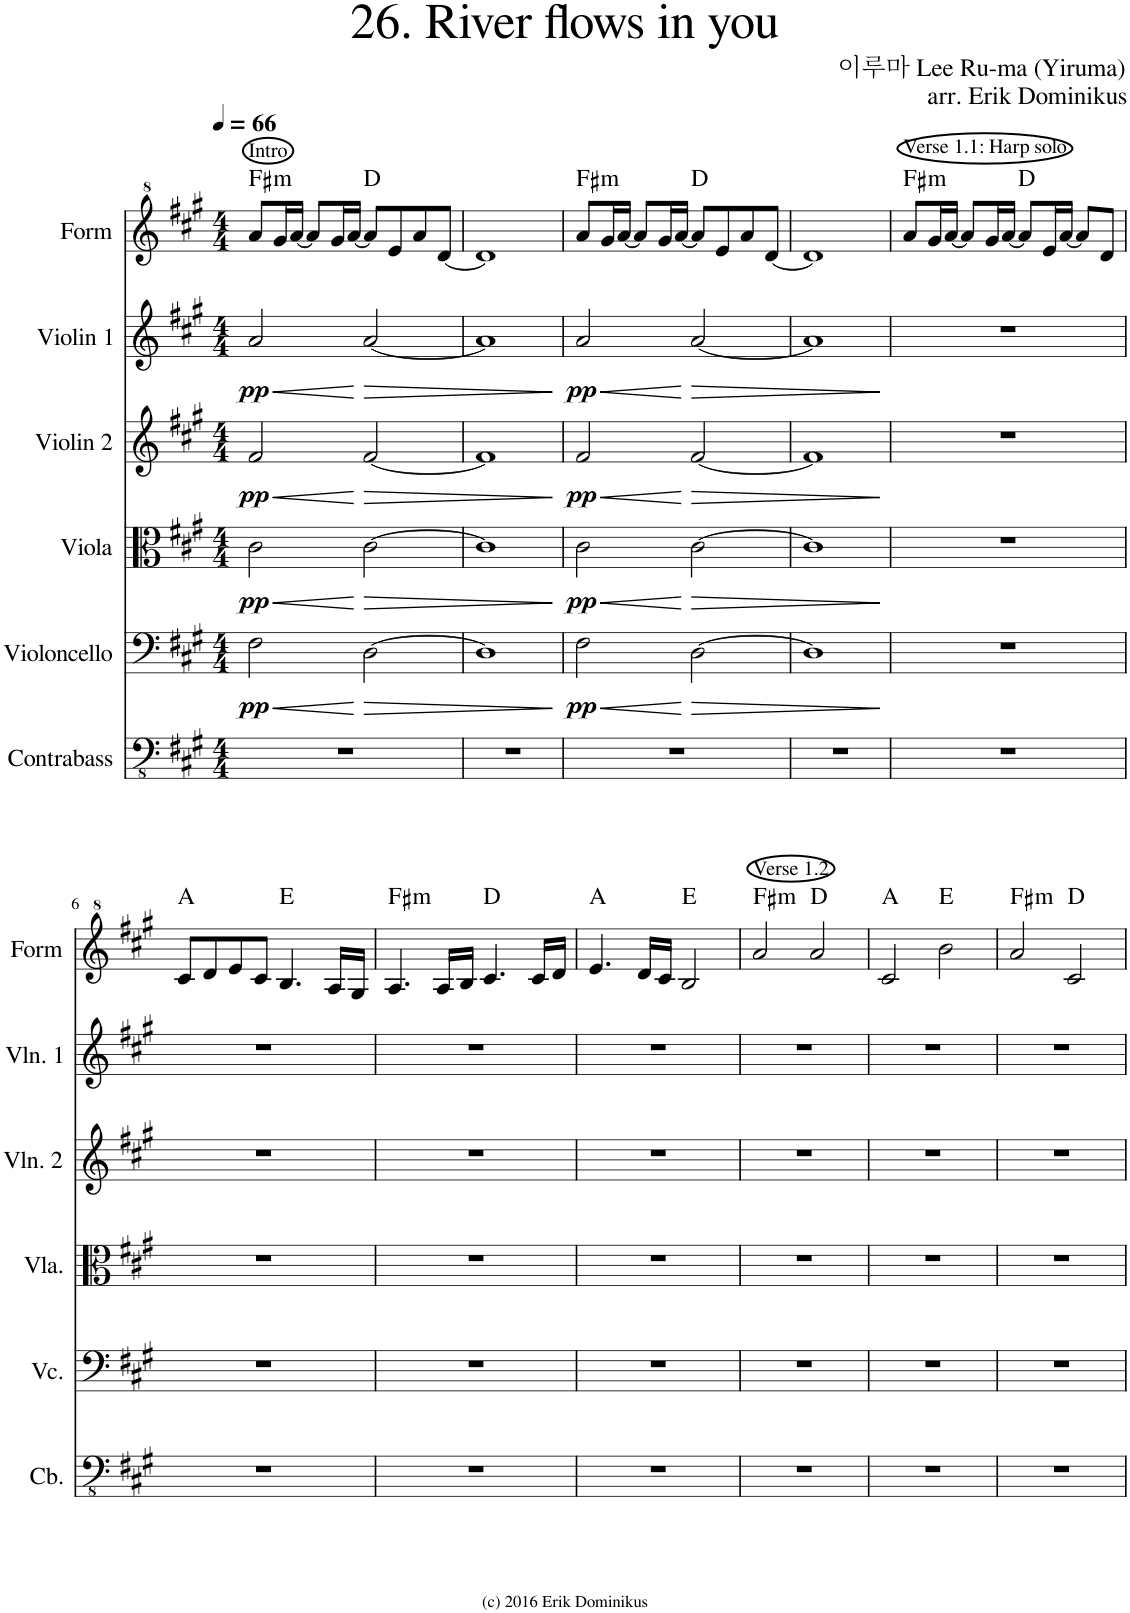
**kern	**kern	**dynam	**kern	**dynam	**kern	**dynam	**kern	**dynam	**kern	**harte
*part6	*part5	*part5	*part4	*part4	*part3	*part3	*part2	*part2	*part1	*part1
*staff6	*staff5	*staff5	*staff4	*staff4	*staff3	*staff3	*staff2	*staff2	*staff1	*
*I"Contrabass	*I"Violoncello	*	*I"Viola	*	*I"Violin 2	*	*I"Violin 1	*	*I"Form	*
*I'Cb.	*I'Vc.	*	*I'Vla.	*	*I'Vln. 2	*	*I'Vln. 1	*	*I'Form	*
*clefFv4	*clefF4	*	*clefC3	*	*clefG2	*	*clefG2	*	*clefG^2	*
*Trd7c12	*	*	*	*	*	*	*	*	*	*
*k[f#c#g#]	*k[f#c#g#]	*	*k[f#c#g#]	*	*k[f#c#g#]	*	*k[f#c#g#]	*	*k[f#c#g#]	*
*M4/4	*M4/4	*	*M4/4	*	*M4/4	*	*M4/4	*	*M4/4	*
*MM66	*MM66	*	*MM66	*	*MM66	*	*MM66	*	*MM66	*
=1	=1	=1	=1	=1	=1	=1	=1	=1	=1	=1
!	!	!	!	!	!	!	!	!	!LO:TX:a:t=Intro	!
!	!	!LO:HP:b	!	!LO:HP:b	!	!LO:HP:b	!	!LO:HP:b	!	!
!	!	!LO:DY:n=1:b	!	!LO:DY:n=1:b	!	!LO:DY:n=1:b	!	!LO:DY:n=1:b	!	!LO:H:kt=m
1r	2F#\	< pp	2c#\	< pp	2f#/	< pp	2a/	< pp	8aa/L	F#:min
.	.	.	.	.	.	.	.	.	16gg#/L	.
.	.	.	.	.	.	.	.	.	[16aa/JJ	.
.	.	.	.	.	.	.	.	.	8aa/L]	.
.	.	.	.	.	.	.	.	.	16gg#/L	.
.	.	.	.	.	.	.	.	.	[16aa/JJ	.
!	!	!LO:HP:n=1:b	!	!LO:HP:n=1:b	!	!LO:HP:n=1:b	!	!LO:HP:n=1:b	!	!
.	[2D\	[ >	[2c#\	[ >	[2f#/	[ >	[2a/	[ >	8aa/L]	D:maj
.	.	.	.	.	.	.	.	.	8ee/	.
.	.	.	.	.	.	.	.	.	8aa/	.
.	.	.	.	.	.	.	.	.	[8dd/J	.
=2	=2	=2	=2	=2	=2	=2	=2	=2	=2	=2
1r	1D]	.	1c#]	.	1f#]	.	1a]	.	1dd]	.
.	.	]	.	]	.	]	.	]	.	.
=3	=3	=3	=3	=3	=3	=3	=3	=3	=3	=3
!	!	!LO:HP:b	!	!LO:HP:b	!	!LO:HP:b	!	!LO:HP:b	!	!
!	!	!LO:DY:n=1:b	!	!LO:DY:n=1:b	!	!LO:DY:n=1:b	!	!LO:DY:n=1:b	!	!LO:H:kt=m
1r	2F#\	< pp	2c#\	< pp	2f#/	< pp	2a/	< pp	8aa/L	F#:min
.	.	.	.	.	.	.	.	.	16gg#/L	.
.	.	.	.	.	.	.	.	.	[16aa/JJ	.
.	.	.	.	.	.	.	.	.	8aa/L]	.
.	.	.	.	.	.	.	.	.	16gg#/L	.
.	.	.	.	.	.	.	.	.	[16aa/JJ	.
!	!	!LO:HP:n=1:b	!	!LO:HP:n=1:b	!	!LO:HP:n=1:b	!	!LO:HP:n=1:b	!	!
.	[2D\	[ >	[2c#\	[ >	[2f#/	[ >	[2a/	[ >	8aa/L]	D:maj
.	.	.	.	.	.	.	.	.	8ee/	.
.	.	.	.	.	.	.	.	.	8aa/	.
.	.	.	.	.	.	.	.	.	[8dd/J	.
=4	=4	=4	=4	=4	=4	=4	=4	=4	=4	=4
1r	1D]	.	1c#]	.	1f#]	.	1a]	.	1dd]	.
.	.	]	.	]	.	]	.	]	.	.
=5	=5	=5	=5	=5	=5	=5	=5	=5	=5	=5
!	!	!	!	!	!	!	!	!	!LO:TX:a:t=Verse 1.1&colon; Harp solo	!LO:H:kt=m
1r	1r	.	1r	.	1r	.	1r	.	8aa/L	F#:min
.	.	.	.	.	.	.	.	.	16gg#/L	.
.	.	.	.	.	.	.	.	.	[16aa/JJ	.
.	.	.	.	.	.	.	.	.	8aa/L]	.
.	.	.	.	.	.	.	.	.	16gg#/L	.
.	.	.	.	.	.	.	.	.	[16aa/JJ	.
.	.	.	.	.	.	.	.	.	8aa/L]	D:maj
.	.	.	.	.	.	.	.	.	16ee/L	.
.	.	.	.	.	.	.	.	.	[16aa/JJ	.
.	.	.	.	.	.	.	.	.	8aa/L]	.
.	.	.	.	.	.	.	.	.	8dd/J	.
!!LO:LB:g=z
=6	=6	=6	=6	=6	=6	=6	=6	=6	=6	=6
1r	1r	.	1r	.	1r	.	1r	.	8cc#/L	A:maj
.	.	.	.	.	.	.	.	.	8dd/	.
.	.	.	.	.	.	.	.	.	8ee/	.
.	.	.	.	.	.	.	.	.	8cc#/J	.
.	.	.	.	.	.	.	.	.	4.b/	E:maj
.	.	.	.	.	.	.	.	.	16a/LL	.
.	.	.	.	.	.	.	.	.	16g#/JJ	.
=7	=7	=7	=7	=7	=7	=7	=7	=7	=7	=7
!	!	!	!	!	!	!	!	!	!	!LO:H:kt=m
1r	1r	.	1r	.	1r	.	1r	.	4.a/	F#:min
.	.	.	.	.	.	.	.	.	16a/LL	.
.	.	.	.	.	.	.	.	.	16b/JJ	.
.	.	.	.	.	.	.	.	.	4.cc#/	D:maj
.	.	.	.	.	.	.	.	.	16cc#/LL	.
.	.	.	.	.	.	.	.	.	16dd/JJ	.
=8	=8	=8	=8	=8	=8	=8	=8	=8	=8	=8
1r	1r	.	1r	.	1r	.	1r	.	4.ee/	A:maj
.	.	.	.	.	.	.	.	.	16dd/LL	.
.	.	.	.	.	.	.	.	.	16cc#/JJ	.
.	.	.	.	.	.	.	.	.	2b/	E:maj
=9	=9	=9	=9	=9	=9	=9	=9	=9	=9	=9
!	!	!	!	!	!	!	!	!	!LO:TX:a:t=Verse 1.2	!LO:H:kt=m
1r	1r	.	1r	.	1r	.	1r	.	2aa/	F#:min
.	.	.	.	.	.	.	.	.	2aa/	D:maj
=10	=10	=10	=10	=10	=10	=10	=10	=10	=10	=10
1r	1r	.	1r	.	1r	.	1r	.	2cc#/	A:maj
.	.	.	.	.	.	.	.	.	2bb\	E:maj
=11	=11	=11	=11	=11	=11	=11	=11	=11	=11	=11
!	!	!	!	!	!	!	!	!	!	!LO:H:kt=m
1r	1r	.	1r	.	1r	.	1r	.	2aa/	F#:min
.	.	.	.	.	.	.	.	.	2cc#/	D:maj
=	=	=	=	=	=	=	=	=	=	=
*-	*-	*-	*-	*-	*-	*-	*-	*-	*-	*-
